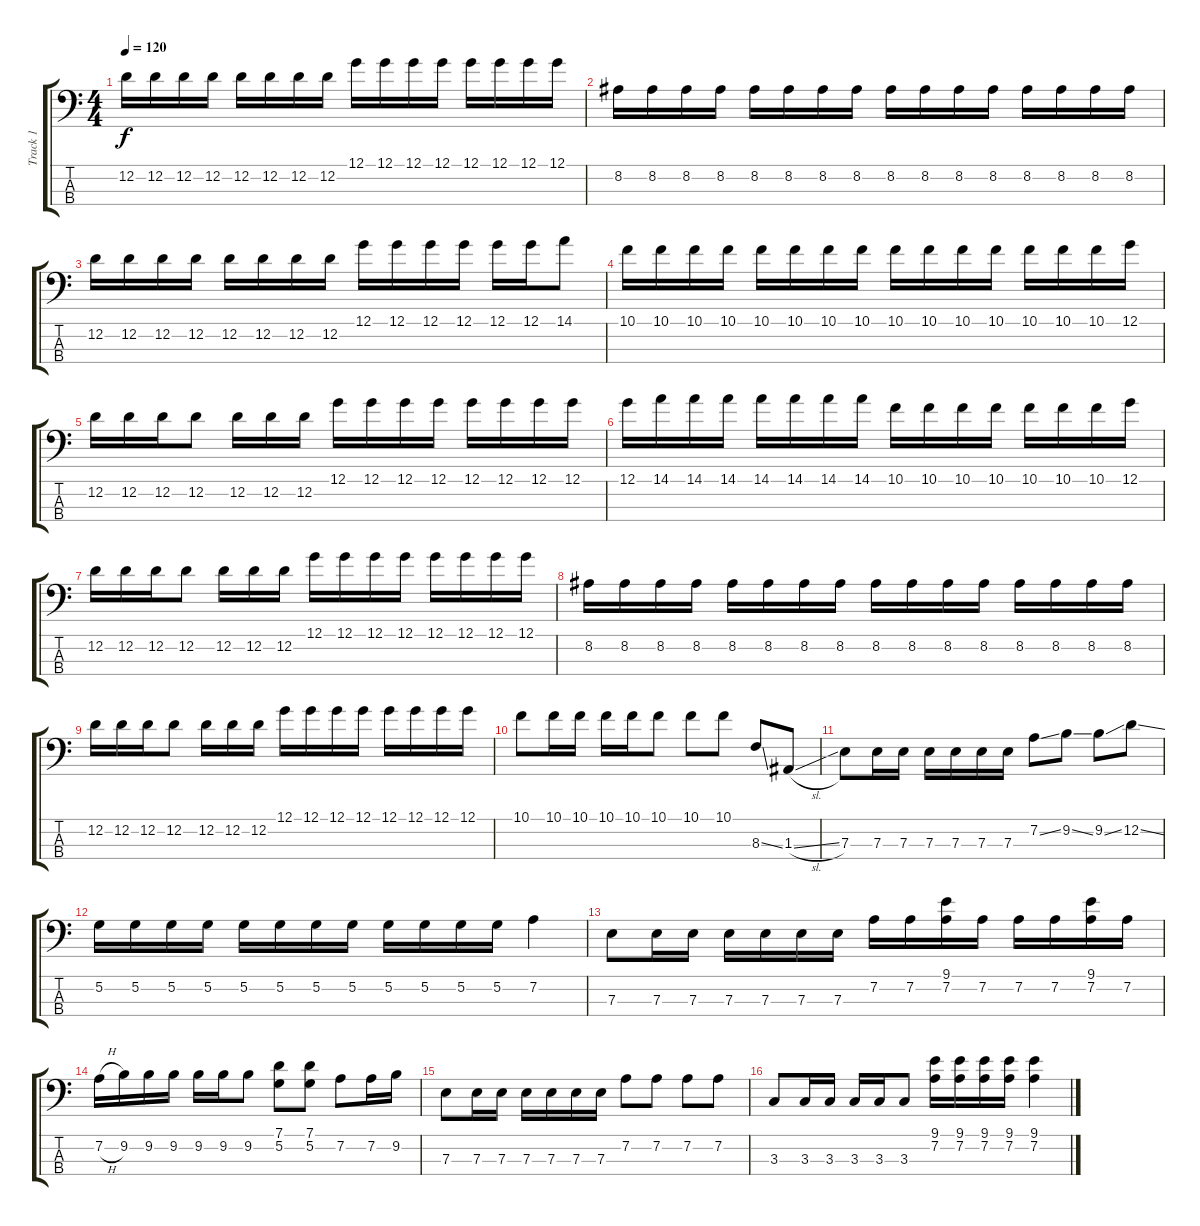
\track ("Track 1" "Track 1") {instrument electricbassfinger}
\staff {score tabs}
\tuning (G2 D2 A1 E1) {hide}
\ts (4 4)
\tempo 120
\clef f4
\ks c
12.2.16{dy f} 12.2.16 12.2.16 12.2.16 12.2.16 12.2.16 12.2.16 12.2.16 12.1.16 12.1.16 12.1.16 12.1.16 12.1.16 12.1.16 12.1.16 12.1.16 |
8.2.16 8.2.16 8.2.16 8.2.16 8.2.16 8.2.16 8.2.16 8.2.16 8.2.16 8.2.16 8.2.16 8.2.16 8.2.16 8.2.16 8.2.16 8.2.16 |
12.2.16 12.2.16 12.2.16 12.2.16 12.2.16 12.2.16 12.2.16 12.2.16 12.1.16 12.1.16 12.1.16 12.1.16 12.1.16 12.1.16 14.1.8 |
10.1.16 10.1.16 10.1.16 10.1.16 10.1.16 10.1.16 10.1.16 10.1.16 10.1.16 10.1.16 10.1.16 10.1.16 10.1.16 10.1.16 10.1.16 12.1.16 |
12.2.16 12.2.16 12.2.16 12.2.8 12.2.16 12.2.16 12.2.16 12.1.16 12.1.16 12.1.16 12.1.16 12.1.16 12.1.16 12.1.16 12.1.16 |
12.1.16 14.1.16 14.1.16 14.1.16 14.1.16 14.1.16 14.1.16 14.1.16 10.1.16 10.1.16 10.1.16 10.1.16 10.1.16 10.1.16 10.1.16 12.1.16 |
12.2.16 12.2.16 12.2.16 12.2.8 12.2.16 12.2.16 12.2.16 12.1.16 12.1.16 12.1.16 12.1.16 12.1.16 12.1.16 12.1.16 12.1.16 |
8.2.16 8.2.16 8.2.16 8.2.16 8.2.16 8.2.16 8.2.16 8.2.16 8.2.16 8.2.16 8.2.16 8.2.16 8.2.16 8.2.16 8.2.16 8.2.16 |
12.2.16 12.2.16 12.2.16 12.2.8 12.2.16 12.2.16 12.2.16 12.1.16 12.1.16 12.1.16 12.1.16 12.1.16 12.1.16 12.1.16 12.1.16 |
10.1.8 10.1.16 10.1.16 10.1.16 10.1.16 10.1.8 10.1.8 10.1.8 8.3{ss}.8 1.3{sl}.8 |
7.3.8 7.3.16 7.3.16 7.3.16 7.3.16 7.3.16 7.3.16 7.2{ss}.8 9.2{ss}.8 9.2{ss}.8 12.2{ss}.8 |
5.2.16 5.2.16 5.2.16 5.2.16 5.2.16 5.2.16 5.2.16 5.2.16 5.2.16 5.2.16 5.2.16 5.2.16 7.2.4 |
7.3.8 7.3.16 7.3.16 7.3.16 7.3.16 7.3.16 7.3.16 7.2.16 7.2.16 (9.1 7.2).16 7.2.16 7.2.16 7.2.16 (9.1 7.2).16 7.2.16 |
7.2{h}.16 9.2.16 9.2.16 9.2.16 9.2.16 9.2.16 9.2.8 (7.1 5.2).8 (7.1 5.2).8 7.2.8 7.2.16 9.2.16 |
7.3.8 7.3.16 7.3.16 7.3.16 7.3.16 7.3.16 7.3.16 7.2.8 7.2.8 7.2.8 7.2.8 |
3.3.8 3.3.16 3.3.16 3.3.16 3.3.16 3.3.8 (9.1 7.2).16 (9.1 7.2).16 (9.1 7.2).16 (9.1 7.2).16 (9.1 7.2).4
